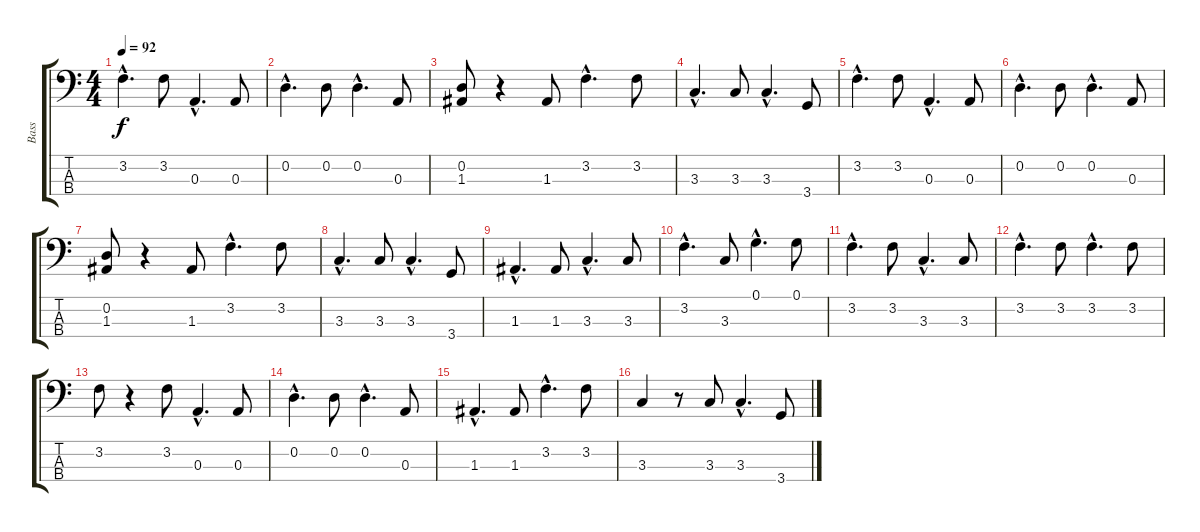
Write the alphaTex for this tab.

\track ("Bass" "Bass") {instrument electricbassfinger}
\staff {score tabs}
\tuning (G2 D2 A1 E1) {hide}
\ts (4 4)
\tempo 92
\clef f4
\ks c
3.2{hac}.4{d dy f instrument electricbassfinger} 3.2.8 0.3{hac}.4{d} 0.3.8 |
0.2{hac}.4{d} 0.2.8 0.2{hac}.4{d} 0.3.8 |
(0.2 1.3).8 r.4 1.3.8 3.2{hac}.4{d} 3.2.8 |
3.3{hac}.4{d} 3.3.8 3.3{hac}.4{d} 3.4.8 |
3.2{hac}.4{d} 3.2.8 0.3{hac}.4{d} 0.3.8 |
0.2{hac}.4{d} 0.2.8 0.2{hac}.4{d} 0.3.8 |
(0.2 1.3).8 r.4 1.3.8 3.2{hac}.4{d} 3.2.8 |
3.3{hac}.4{d} 3.3.8 3.3{hac}.4{d} 3.4.8 |
1.3{hac}.4{d} 1.3.8 3.3{hac}.4{d} 3.3.8 |
3.2{hac}.4{d} 3.3.8 0.1{hac}.4{d} 0.1.8 |
3.2{hac}.4{d} 3.2.8 3.3{hac}.4{d} 3.3.8 |
3.2{hac}.4{d} 3.2.8 3.2{hac}.4{d} 3.2.8 |
3.2.8 r.4 3.2.8 0.3{hac}.4{d} 0.3.8 |
0.2{hac}.4{d} 0.2.8 0.2{hac}.4{d} 0.3.8 |
1.3{hac}.4{d} 1.3.8 3.2{hac}.4{d} 3.2.8 |
3.3.4 r.8 3.3.8 3.3{hac}.4{d} 3.4.8
